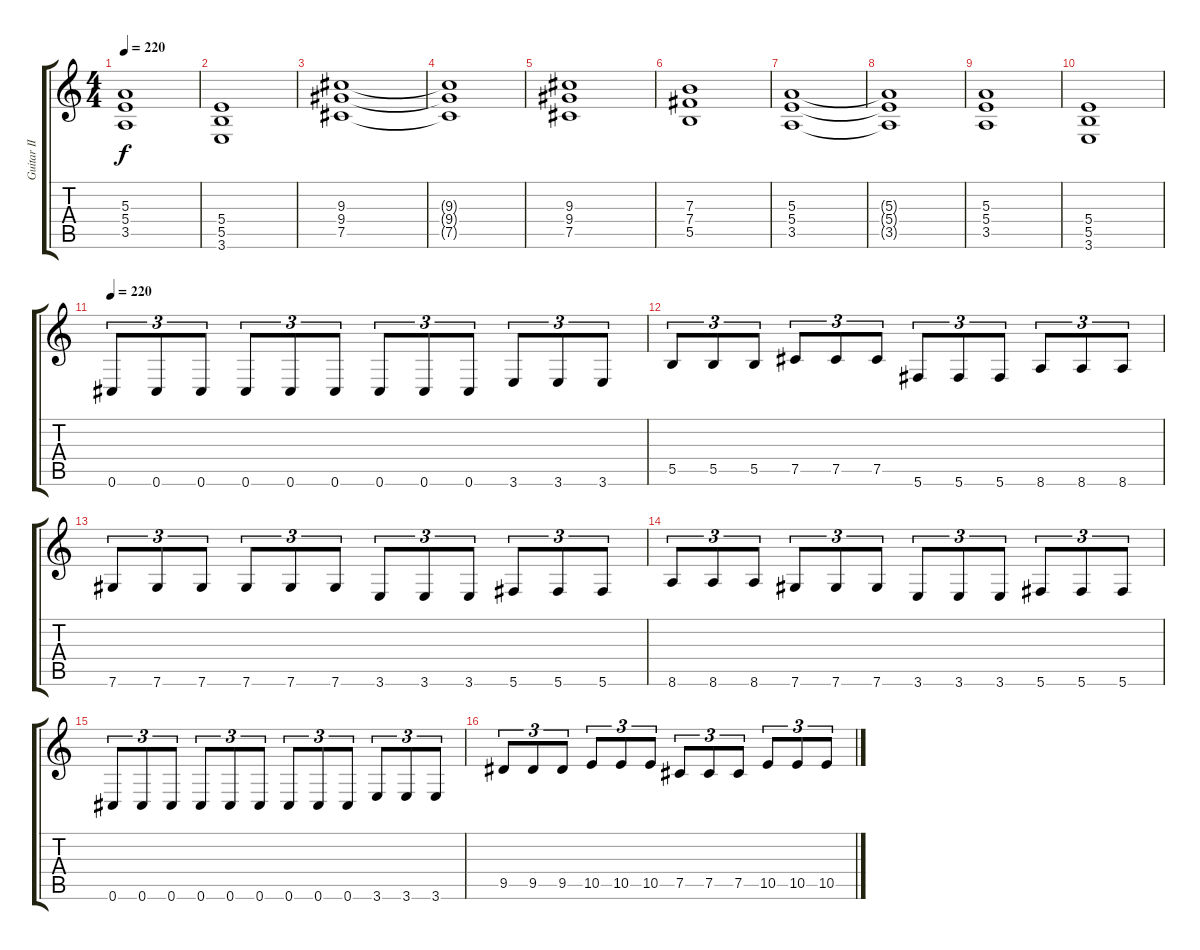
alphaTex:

\track ("Guitar II" "Guitar II") {instrument distortionguitar}
\staff {score tabs}
\tuning (Db4 Ab3 E3 B2 Gb2 Db2) {hide}
\ts (4 4)
\tempo 220
\clef g2
\ks c
(5.3 5.4 3.5).1{dy f} |
(5.4 5.5 3.6).1 |
(9.3 9.4 7.5).1 |
(9.3{t} 9.4{t} 7.5{t}).1 |
(9.3 9.4 7.5).1 |
(7.3 7.4 5.5).1 |
(5.3 5.4 3.5).1 |
(5.3{t} 5.4{t} 3.5{t}).1 |
(5.3 5.4 3.5).1 |
(5.4 5.5 3.6).1 |
\tempo 220
0.6.8{tu (3 2)} 0.6.8{tu (3 2)} 0.6.8{tu (3 2)} 0.6.8{tu (3 2)} 0.6.8{tu (3 2)} 0.6.8{tu (3 2)} 0.6.8{tu (3 2)} 0.6.8{tu (3 2)} 0.6.8{tu (3 2)} 3.6.8{tu (3 2)} 3.6.8{tu (3 2)} 3.6.8{tu (3 2)} |
5.5.8{tu (3 2)} 5.5.8{tu (3 2)} 5.5.8{tu (3 2)} 7.5.8{tu (3 2)} 7.5.8{tu (3 2)} 7.5.8{tu (3 2)} 5.6.8{tu (3 2)} 5.6.8{tu (3 2)} 5.6.8{tu (3 2)} 8.6.8{tu (3 2)} 8.6.8{tu (3 2)} 8.6.8{tu (3 2)} |
7.6.8{tu (3 2)} 7.6.8{tu (3 2)} 7.6.8{tu (3 2)} 7.6.8{tu (3 2)} 7.6.8{tu (3 2)} 7.6.8{tu (3 2)} 3.6.8{tu (3 2)} 3.6.8{tu (3 2)} 3.6.8{tu (3 2)} 5.6.8{tu (3 2)} 5.6.8{tu (3 2)} 5.6.8{tu (3 2)} |
8.6.8{tu (3 2)} 8.6.8{tu (3 2)} 8.6.8{tu (3 2)} 7.6.8{tu (3 2)} 7.6.8{tu (3 2)} 7.6.8{tu (3 2)} 3.6.8{tu (3 2)} 3.6.8{tu (3 2)} 3.6.8{tu (3 2)} 5.6.8{tu (3 2)} 5.6.8{tu (3 2)} 5.6.8{tu (3 2)} |
0.6.8{tu (3 2)} 0.6.8{tu (3 2)} 0.6.8{tu (3 2)} 0.6.8{tu (3 2)} 0.6.8{tu (3 2)} 0.6.8{tu (3 2)} 0.6.8{tu (3 2)} 0.6.8{tu (3 2)} 0.6.8{tu (3 2)} 3.6.8{tu (3 2)} 3.6.8{tu (3 2)} 3.6.8{tu (3 2)} |
9.5.8{tu (3 2)} 9.5.8{tu (3 2)} 9.5.8{tu (3 2)} 10.5.8{tu (3 2)} 10.5.8{tu (3 2)} 10.5.8{tu (3 2)} 7.5.8{tu (3 2)} 7.5.8{tu (3 2)} 7.5.8{tu (3 2)} 10.5.8{tu (3 2)} 10.5.8{tu (3 2)} 10.5.8{tu (3 2)}
